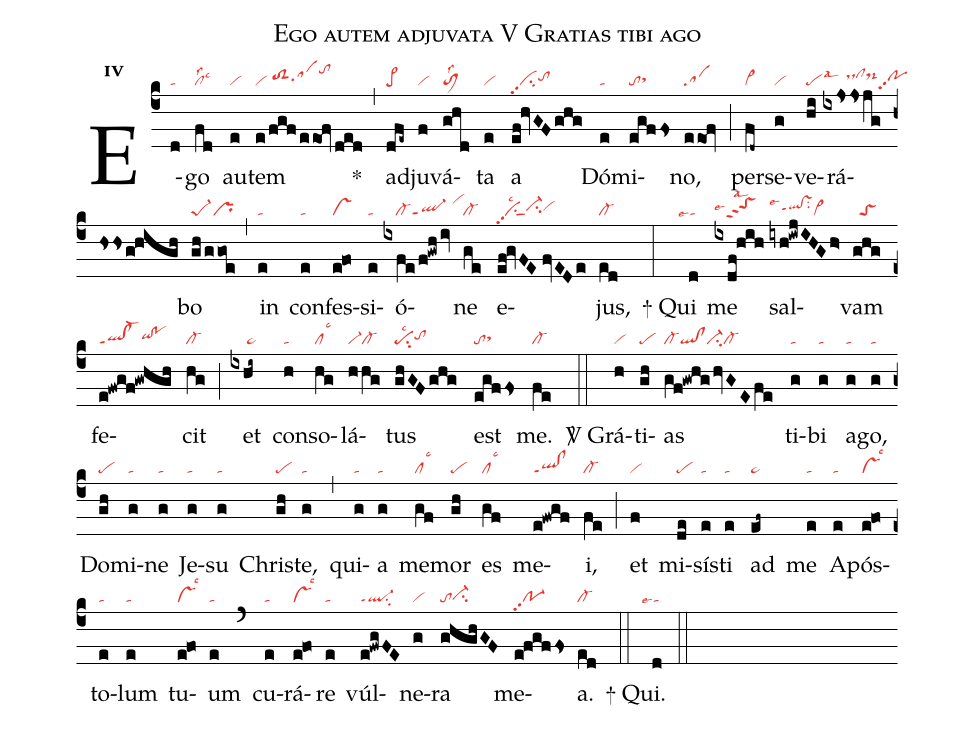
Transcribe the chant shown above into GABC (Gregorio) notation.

name:Ego autem adjuvata V Gratias tibi ago;
office-part:re;
mode:4;
nabc-lines:1;
%%
initial-style: 1;
name: Ego autem adjuvata;
mode:4;
office-part: Responsorium;
annotation: Resp.;
annotation: iv;
nabc-lines:1;
%%
(c4) E(d|ta)go(fd|cllss2lsc3) au(e|vi)tem(e/fgf/eeof/ded|vi/toS2hhsahhtohk) <sp>*</sp>(,) ad(dfe~|pe>)ju(f|vi)vá(ghd|toM1lss2)ta(e|vi) a(ef!hvGF/ghg|cipp2tohh) Dó(e|ta)mi(egffs|tosthh)no,(eeof|sa) (;) per(fd~|vi>)se(g|vi)ve(hi|pelsal3)rá(ixjsjsjg/hshs/g!high|///////dshiclhids-hipohhpp2)bo(gh/ggoe|pe-1pr) (,) in(e|ta) con(e|ta)fes(e@fo|vs)si(e|ta)ó(ixfe/f!gwh/iv|////cl-ql-ppt1/vihk)ne(ge|cl-) e(ef!gvFE//fvEDe|visu1sut1pp2lsc2ci-hhvihh)jus,(ed|cl-) (:)
<sp>+</sp> Qui(d|```talse4) me(ixdf!hih|toShippt2lse4lsal2) sal(iyh!iwjIHGh>|qlhh!vshhppt1su2lse4vi>)vam(ghg|//toS) fe(e!fwgf!gwhgh|ql!cl-ppt1qihh!pohh)cit(hg|cl-) (;) et(ixhi~|/////pe~) con(h|ta)so(hg|cllsc3)lá(hhg|vi-cl-)tus(ghGFghg|pesu2lsc2tohh) est(egffs|tosthh) me.(fe|cl-) (::)

<sp>V/</sp> Grá(h|vi)ti(gh|pe)as(gf!gwhg/hvGEfe|cl-ql!clci-cl-) ti(g|ta)bi(g|ta) a(g|ta)go,(g|ta) Do(gh|pe)mi(g|ta)ne(g|ta) Je(g|ta)su(g|ta) Chris(gh|pe)te,(g|ta) (,) qui(g|ta)a(g|ta) me(gf|cllsc3)mor(gh|pe) es(gf|cllsc3) me(e!fwgf|ql!clppt1)i,(fe|cl-) (;) et(f|vi) mi(de|pe)sís(e|ta)ti(e|ta) ad(ef~|pe~) me(e|ta) A(e|ta)pós(e@fo|vslsc3)to(e|ta)lum(e|ta) tu(e@fo|vslsc3)um(e|ta) (`) cu(e|ta)rá(e@fo|vslsc3)re(e|ta) vúl(e!fwgFE|ql-ppt1su2)ne(g|vi)ra(ghghGF|toci-hg) me(e!fgffs|po-1pp2)a.(ed|cl-) (::)
<sp>+</sp> Qui.(d|```talse4) (::)
